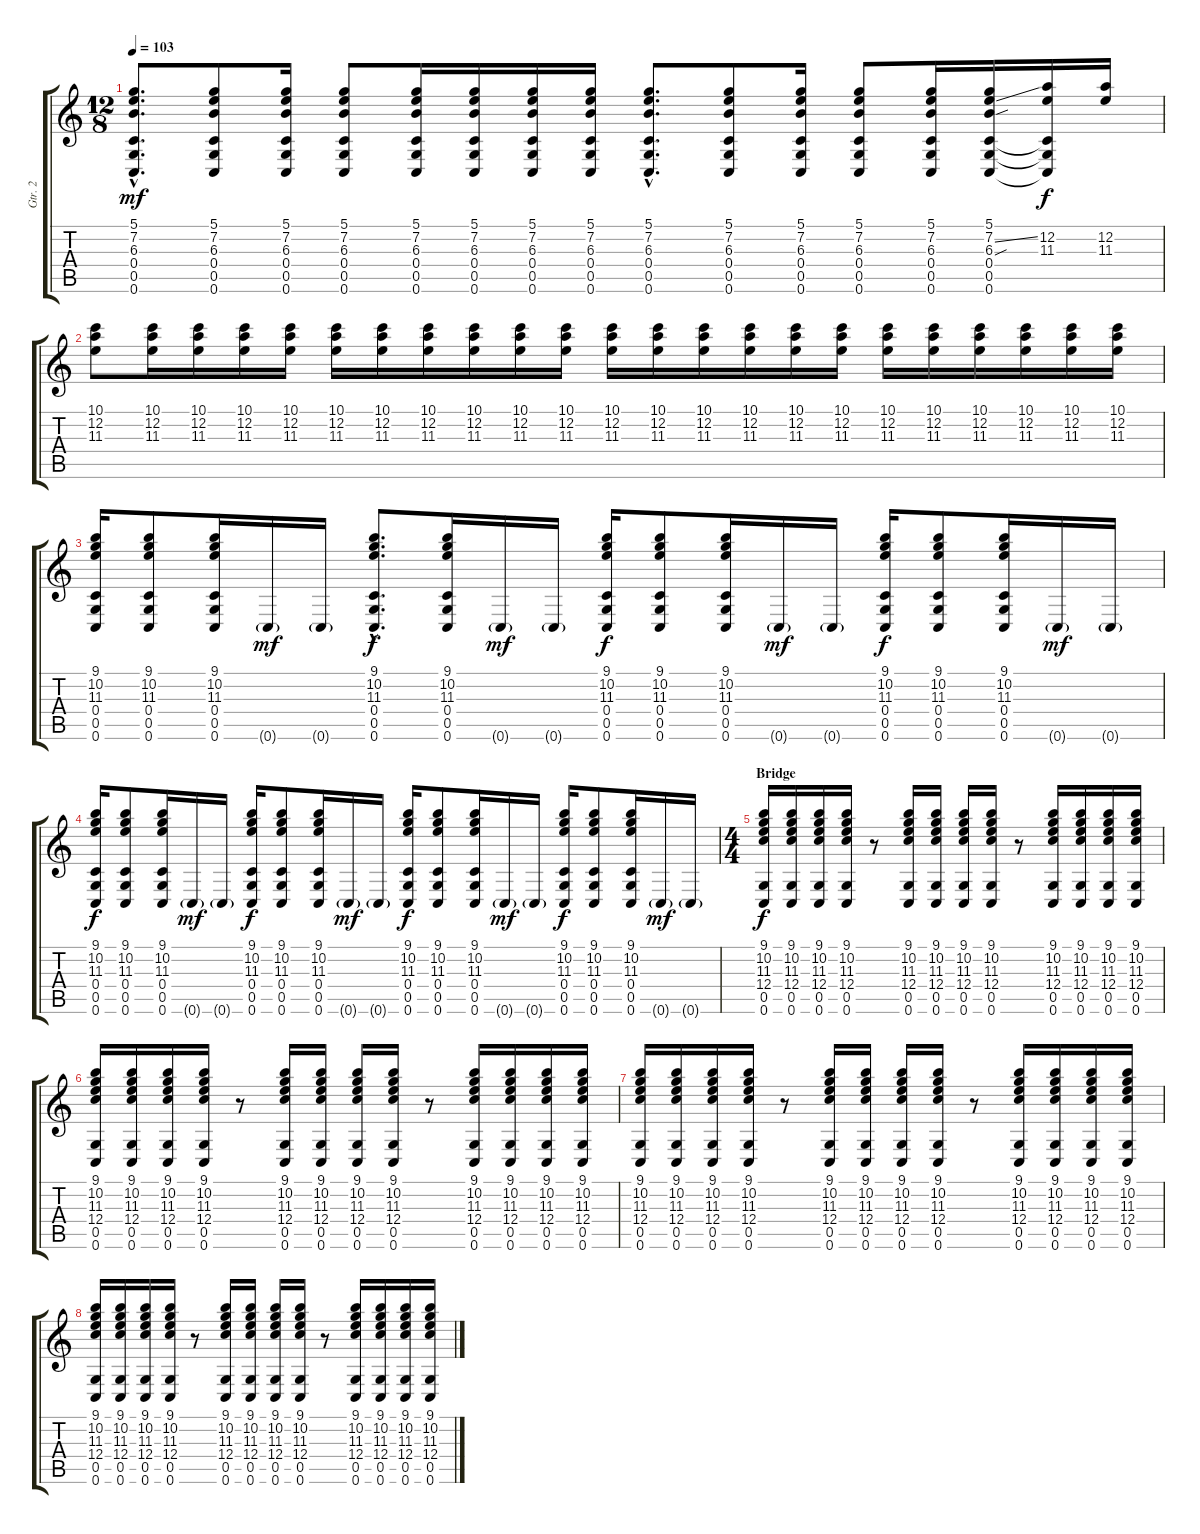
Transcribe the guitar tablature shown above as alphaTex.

\track ("Gtr. 2" "Gtr. 2") {instrument overdrivenguitar}
\staff {score tabs}
\tuning (D4 A3 F3 C3 G2 C2) {hide}
\ts (12 8)
\tempo 103
\clef g2
\ks c
(5.1{hac} 7.2{hac} 6.3{hac} 0.4{hac} 0.5{hac} 0.6{hac}).8{d dy mf} (5.1 7.2 6.3 0.4 0.5 0.6).8 (5.1 7.2 6.3 0.4 0.5 0.6).16 (5.1 7.2 6.3 0.4 0.5 0.6).8 (5.1 7.2 6.3 0.4 0.5 0.6).16 (5.1 7.2 6.3 0.4 0.5 0.6).16 (5.1 7.2 6.3 0.4 0.5 0.6).16 (5.1 7.2 6.3 0.4 0.5 0.6).16 (5.1{hac} 7.2{hac} 6.3{hac} 0.4{hac} 0.5{hac} 0.6{hac}).8{d} (5.1 7.2 6.3 0.4 0.5 0.6).8 (5.1 7.2 6.3 0.4 0.5 0.6).16 (5.1 7.2 6.3 0.4 0.5 0.6).8 (5.1 7.2 6.3 0.4 0.5 0.6).16 (5.1 7.2{ss} 6.3{sou} 0.4 0.5 0.6).16 (12.2 11.3 0.4{t} 0.5{t} 0.6{t}).16{dy f} (12.2 11.3).16 |
(10.1 12.2 11.3).8 (10.1 12.2 11.3).16 (10.1 12.2 11.3).16 (10.1 12.2 11.3).16 (10.1 12.2 11.3).16 (10.1 12.2 11.3).16 (10.1 12.2 11.3).16 (10.1 12.2 11.3).16 (10.1 12.2 11.3).16 (10.1 12.2 11.3).16 (10.1 12.2 11.3).16 (10.1 12.2 11.3).16 (10.1 12.2 11.3).16 (10.1 12.2 11.3).16 (10.1 12.2 11.3).16 (10.1 12.2 11.3).16 (10.1 12.2 11.3).16 (10.1 12.2 11.3).16 (10.1 12.2 11.3).16 (10.1 12.2 11.3).16 (10.1 12.2 11.3).16 (10.1 12.2 11.3).16 (10.1 12.2 11.3).16 |
(9.1 10.2 11.3 0.4 0.5 0.6).16 (9.1 10.2 11.3 0.4 0.5 0.6).8 (9.1 10.2 11.3 0.4 0.5 0.6).16 0.6{g}.16{dy mf} 0.6{g}.16 (9.1{hac} 10.2{hac} 11.3{hac} 0.4{hac} 0.5{hac} 0.6{hac}).8{d dy f} (9.1 10.2 11.3 0.4 0.5 0.6).16 0.6{g}.16{dy mf} 0.6{g}.16 (9.1 10.2 11.3 0.4 0.5 0.6).16{dy f} (9.1 10.2 11.3 0.4 0.5 0.6).8 (9.1 10.2 11.3 0.4 0.5 0.6).16 0.6{g}.16{dy mf} 0.6{g}.16 (9.1 10.2 11.3 0.4 0.5 0.6).16{dy f} (9.1 10.2 11.3 0.4 0.5 0.6).8 (9.1 10.2 11.3 0.4 0.5 0.6).16 0.6{g}.16{dy mf} 0.6{g}.16 |
(9.1 10.2 11.3 0.4 0.5 0.6).16{dy f} (9.1 10.2 11.3 0.4 0.5 0.6).8 (9.1 10.2 11.3 0.4 0.5 0.6).16 0.6{g}.16{dy mf} 0.6{g}.16 (9.1 10.2 11.3 0.4 0.5 0.6).16{dy f} (9.1 10.2 11.3 0.4 0.5 0.6).8 (9.1 10.2 11.3 0.4 0.5 0.6).16 0.6{g}.16{dy mf} 0.6{g}.16 (9.1 10.2 11.3 0.4 0.5 0.6).16{dy f} (9.1 10.2 11.3 0.4 0.5 0.6).8 (9.1 10.2 11.3 0.4 0.5 0.6).16 0.6{g}.16{dy mf} 0.6{g}.16 (9.1 10.2 11.3 0.4 0.5 0.6).16{dy f} (9.1 10.2 11.3 0.4 0.5 0.6).8 (9.1 10.2 11.3 0.4 0.5 0.6).16 0.6{g}.16{dy mf} 0.6{g}.16 |
\ts (4 4)
\section ("" "Bridge")
(9.1 10.2 11.3 12.4 0.5 0.6).16{dy f} (9.1 10.2 11.3 12.4 0.5 0.6).16 (9.1 10.2 11.3 12.4 0.5 0.6).16 (9.1 10.2 11.3 12.4 0.5 0.6).16 r.8 (9.1 10.2 11.3 12.4 0.5 0.6).16 (9.1 10.2 11.3 12.4 0.5 0.6).16 (9.1 10.2 11.3 12.4 0.5 0.6).16 (9.1 10.2 11.3 12.4 0.5 0.6).16 r.8 (9.1 10.2 11.3 12.4 0.5 0.6).16 (9.1 10.2 11.3 12.4 0.5 0.6).16 (9.1 10.2 11.3 12.4 0.5 0.6).16 (9.1 10.2 11.3 12.4 0.5 0.6).16 |
(9.1 10.2 11.3 12.4 0.5 0.6).16 (9.1 10.2 11.3 12.4 0.5 0.6).16 (9.1 10.2 11.3 12.4 0.5 0.6).16 (9.1 10.2 11.3 12.4 0.5 0.6).16 r.8 (9.1 10.2 11.3 12.4 0.5 0.6).16 (9.1 10.2 11.3 12.4 0.5 0.6).16 (9.1 10.2 11.3 12.4 0.5 0.6).16 (9.1 10.2 11.3 12.4 0.5 0.6).16 r.8 (9.1 10.2 11.3 12.4 0.5 0.6).16 (9.1 10.2 11.3 12.4 0.5 0.6).16 (9.1 10.2 11.3 12.4 0.5 0.6).16 (9.1 10.2 11.3 12.4 0.5 0.6).16 |
(9.1 10.2 11.3 12.4 0.5 0.6).16 (9.1 10.2 11.3 12.4 0.5 0.6).16 (9.1 10.2 11.3 12.4 0.5 0.6).16 (9.1 10.2 11.3 12.4 0.5 0.6).16 r.8 (9.1 10.2 11.3 12.4 0.5 0.6).16 (9.1 10.2 11.3 12.4 0.5 0.6).16 (9.1 10.2 11.3 12.4 0.5 0.6).16 (9.1 10.2 11.3 12.4 0.5 0.6).16 r.8 (9.1 10.2 11.3 12.4 0.5 0.6).16 (9.1 10.2 11.3 12.4 0.5 0.6).16 (9.1 10.2 11.3 12.4 0.5 0.6).16 (9.1 10.2 11.3 12.4 0.5 0.6).16 |
(9.1 10.2 11.3 12.4 0.5 0.6).16 (9.1 10.2 11.3 12.4 0.5 0.6).16 (9.1 10.2 11.3 12.4 0.5 0.6).16 (9.1 10.2 11.3 12.4 0.5 0.6).16 r.8 (9.1 10.2 11.3 12.4 0.5 0.6).16 (9.1 10.2 11.3 12.4 0.5 0.6).16 (9.1 10.2 11.3 12.4 0.5 0.6).16 (9.1 10.2 11.3 12.4 0.5 0.6).16 r.8 (9.1 10.2 11.3 12.4 0.5 0.6).16 (9.1 10.2 11.3 12.4 0.5 0.6).16 (9.1 10.2 11.3 12.4 0.5 0.6).16 (9.1 10.2 11.3 12.4 0.5 0.6).16
